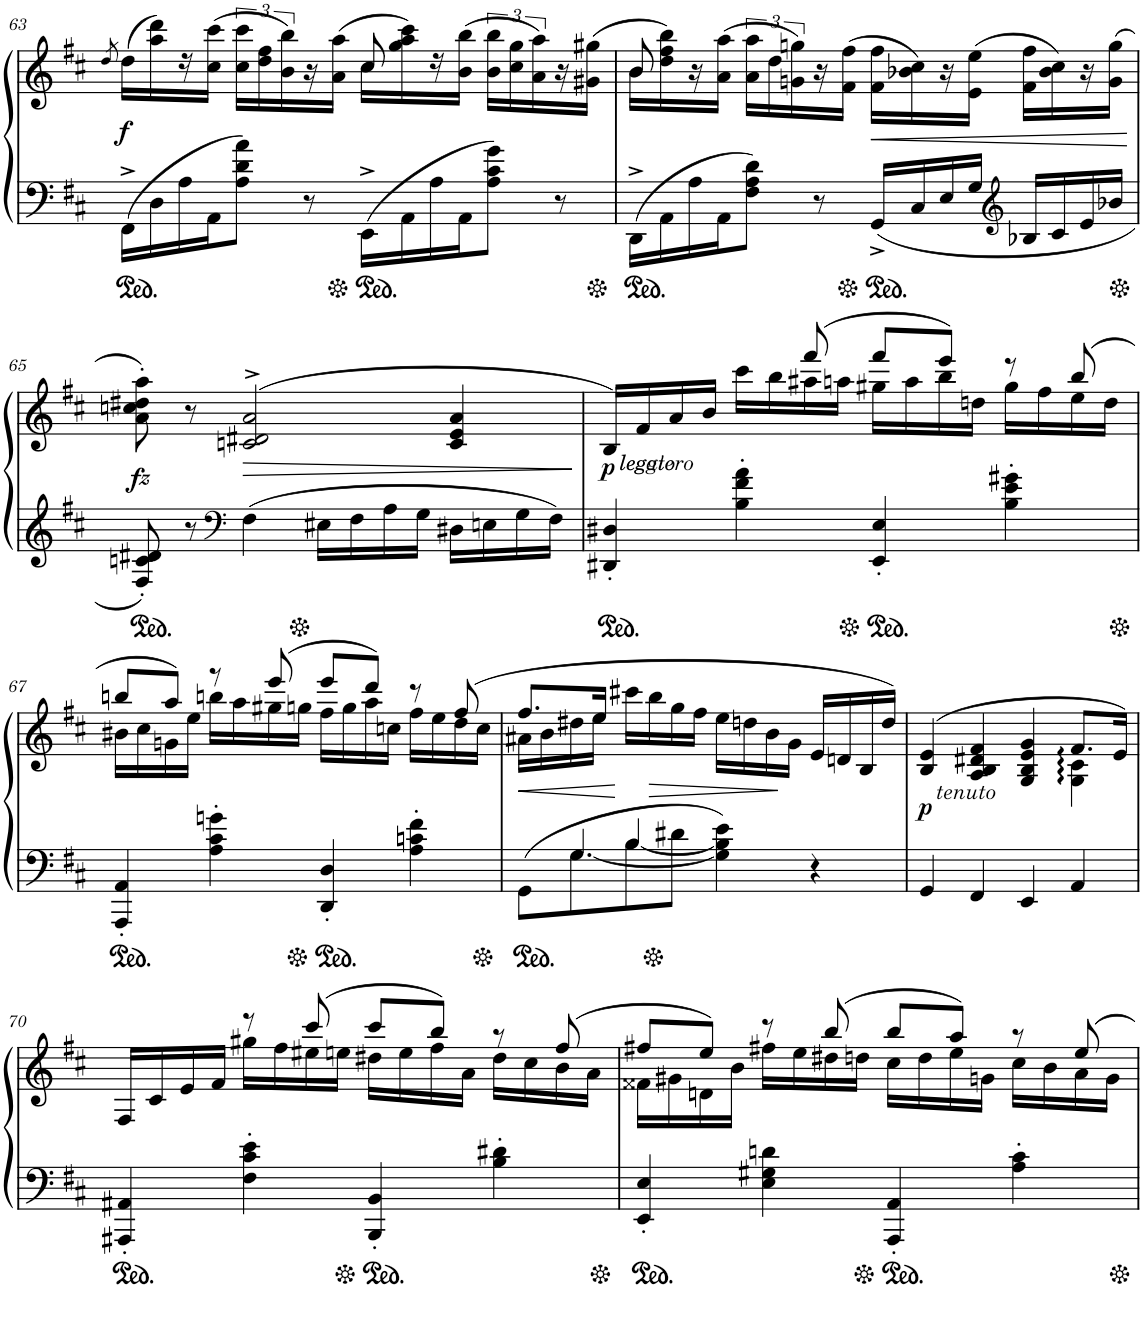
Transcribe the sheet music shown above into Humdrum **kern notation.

**kern	**kern	**dynam
*part1	*part1	*part1
*staff2	*staff1	*staff1/2
*I"Pianinas	*	*
!!LO:PB:g=z
*clefF4	*clefG2	*
*k[f#c#]	*k[f#c#]	*
*M4/4	*M4/4	*
*met(c)	*met(c)	*
=63	=63	=63
.	8qdd/	.
*	*^	*
!	!	!	!LO:DY:a=2
16FF#^\LL	(>16dd\LL	2ryy	f
16D\	16aa\ 16ddd\)	.	.
16A\	16r	.	.
16AA\J	(>16cc#\ 16ccc#\JJ	.	.
8A\ 8d\ 8a\J	24cc#\ 24ccc#\LL	.	.
.	24dd\ 24ff#\	.	.
.	24b\ 24bb\)	.	.
8r	16r	.	.
.	(>16a\ 16aa\JJ	.	.
16EE^\LL	16cc#\LL	8cc#/	.
16AA\	16gg\ 16aa\ 16ccc#\)	.	.
16A\	16r	4.ryy	.
16AA\J	(>16b\ 16bb\JJ	.	.
8A\ 8c#\ 8g\J	24b\ 24bb\LL	.	.
.	24cc#\ 24gg\	.	.
.	24a\ 24aa\)	.	.
8r	16r	.	.
.	(>16g#X\ 16gg#X\JJ	.	.
=64	=64	=64	=64
16DD^\LL	16b\LL	8b/	.
16AA\	16dd\ 16ff#\ 16bb\)	.	.
16A\	16r	2..ryy	.
16AA\J	(>16a\ 16aa\JJ	.	.
8F#\ 8A\ 8d\J	24a\ 24aa\LL	.	.
.	24dd\	.	.
.	24gn\ 24ggn\)	.	.
8r	16r	.	.
.	(>16f#\ 16ff#\JJ	.	.
!	!	!	!LO:HP:b
16GG^/LL	16f#\ 16ff#\LL	.	<
16C#/	16b-X\ 16cc#\)	.	.
16E/	16r	.	.
16G/JJ	(>16e\ 16ee\JJ	.	.
*clefG2	*	*	*
16B-X/LL	16f#\ 16ff#\LL	.	.
16c#/	16b-\ 16cc#\)	.	.
16e/	16r	.	.
16b-X/JJ	(>16g\ 16gg\JJ	.	.
*	*v	*v	*
.	.	[
!!LO:LB:g=z
=65	=65	=65
!	!	!LO:DY:b
8F#/' 8cn/' 8d#X/'	8a\' 8ccn\' 8dd#X\' 8aa\')	fz
8r	8r	.
*clefF4	*	*
!	!	!LO:HP:b
4F#\	(>2cn/^> 2d#X/^> 2a/^>	>
16E#X\LL	.	.
16F#\	.	.
16A\	.	.
16G\JJ	.	.
16D#X\LL	4c/ 4e/ 4a/	.
16En\	.	.
16G\	.	.
16F#\JJ	.	.
.	.	]
=66	=66	=66
*	*^	*
!	!LO:TX:b:i:t=leggiero	!	!
!	!LO:TX:b:i:t=legato	!	!
!	!	!	!LO:DY:b
4DD#X/' 4D#X/'	16B/LL)	4ryy	p
.	16f#/	.	.
.	16a/	.	.
.	16b/JJ	.	.
4B\' 4f#\' 4a\'	8ryy	16ccc#\LL	.
.	.	16bb\	.
.	(8fff#/	16aa#X\	.
.	.	16aan\JJ	.
4EE/' 4E/'	8fff#/L	16gg#X\LL	.
.	.	16aa\	.
.	8eee/J)	16bb\	.
.	.	16ddn\JJ	.
4B\' 4e\' 4g#X\'	8r	16gg#\LL	.
.	.	16ff#\	.
.	(8bb/	16ee\	.
.	.	16dd\JJ	.
!!LO:LB:g=z	!!
=67	=67	=67	=67
4AAA/' 4AA/'	8bbn/L	16b#X\LL	.
.	.	16cc#\	.
.	8aa/J)	16gn\	.
.	.	16ee\JJ	.
4A\' 4c#\' 4gn\'	8r	16bbn\LL	.
.	.	16aa\	.
.	(8eee/	16gg#X\	.
.	.	16ggn\JJ	.
4DD/' 4D/'	8eee/L	16ff#\LL	.
.	.	16gg\	.
.	8ddd/J)	16aa\	.
.	.	16ccn\JJ	.
4A\' 4cn\' 4f#\'	8r	16ff#\LL	.
.	.	16ee\	.
.	(8ff#/	16dd\	.
.	.	16cc\JJ	.
=68	=68	=68	=68
*^	*	*	*
*	*^	*	*	*
!	!	!	!	!	!LO:HP:b
8GG\L	8ryy	4ryy	8.ff#/L	16a#X\LL	<
.	.	.	.	16b\	.
8G\	[<4.G/	.	.	16dd#X\	.
.	.	.	16ee/Jk	16ee\JJ	.
8B\	.	[<4B/	16ccc#X\LL	2.ryy	[
!	!	!	!	!	!LO:HP:b
.	.	.	16bb\	.	>
8d#X\J	.	.	16gg\	.	.
.	.	.	16ff#\JJ	.	.
4G\] 4B\] 4e\	2ryy	2ryy	16ee\LL	.	.
.	.	.	16ddn\	.	.
.	.	.	16b\	.	.
.	.	.	16g\JJ	.	]
4r	.	.	16e/LL	.	.
.	.	.	16dn/	.	.
.	.	.	16B/	.	.
.	.	.	16dd/JJ)	.	.
*v	*v	*v	*	*	*
=69	=69	=69	=69
!	!LO:TX:b:i:t=tenuto	!	!
!	!	!	!LO:DY:b
4GG/	(4B/ 4e/	2.ryy	p
4FF#>/	4A/ 4B/ 4d#X/ 4f#/	.	.
4EE>/	4G/ 4B/ 4e/ 4g/	.	.
4AA>/	8.f#/L	4G\ 4c#\	.
.	16e/Jk)	.	.
!!LO:LB:g=z	!!
=70	=70	=70	=70
4AAA#X/' 4AA#X/'	16F#/LL	4ryy	.
.	16c#/	.	.
.	16e/	.	.
.	16f#/JJ	.	.
4F#\' 4c#\' 4e\'	8r	16gg#X\LL	.
.	.	16ff#\	.
.	(8ccc#/	16ee#X\	.
.	.	16een\JJ	.
4BBB/' 4BB/'	8ccc#/L	16dd#X\LL	.
.	.	16ee\	.
.	8bb/J)	16ff#\	.
.	.	16a\JJ	.
4B\' 4d#X\'	8r	16dd#\LL	.
.	.	16cc#\	.
.	(8ff#/	16b\	.
.	.	16a\JJ	.
=71	=71	=71	=71
4EE/' 4E/'	8ff#X/L	16f##X\LL	.
.	.	16g#X\	.
.	8ee/J)	16dn\	.
.	.	16b\JJ	.
4E\ 4G#X\ 4dn\	8r	16ff#X\LL	.
.	.	16ee\	.
.	(8bb/	16dd#X\	.
.	.	16ddn\JJ	.
4AAA/' 4AA/'	8bb/L	16cc#\LL	.
.	.	16dd\	.
.	8aa/J)	16ee\	.
.	.	16gn\JJ	.
4A\' 4c#\'	8r	16cc#\LL	.
.	.	16b\	.
.	8ee/	16a\	.
.	.	16g\JJ	.
*	*v	*v	*
=	=	=
*-	*-	*-
